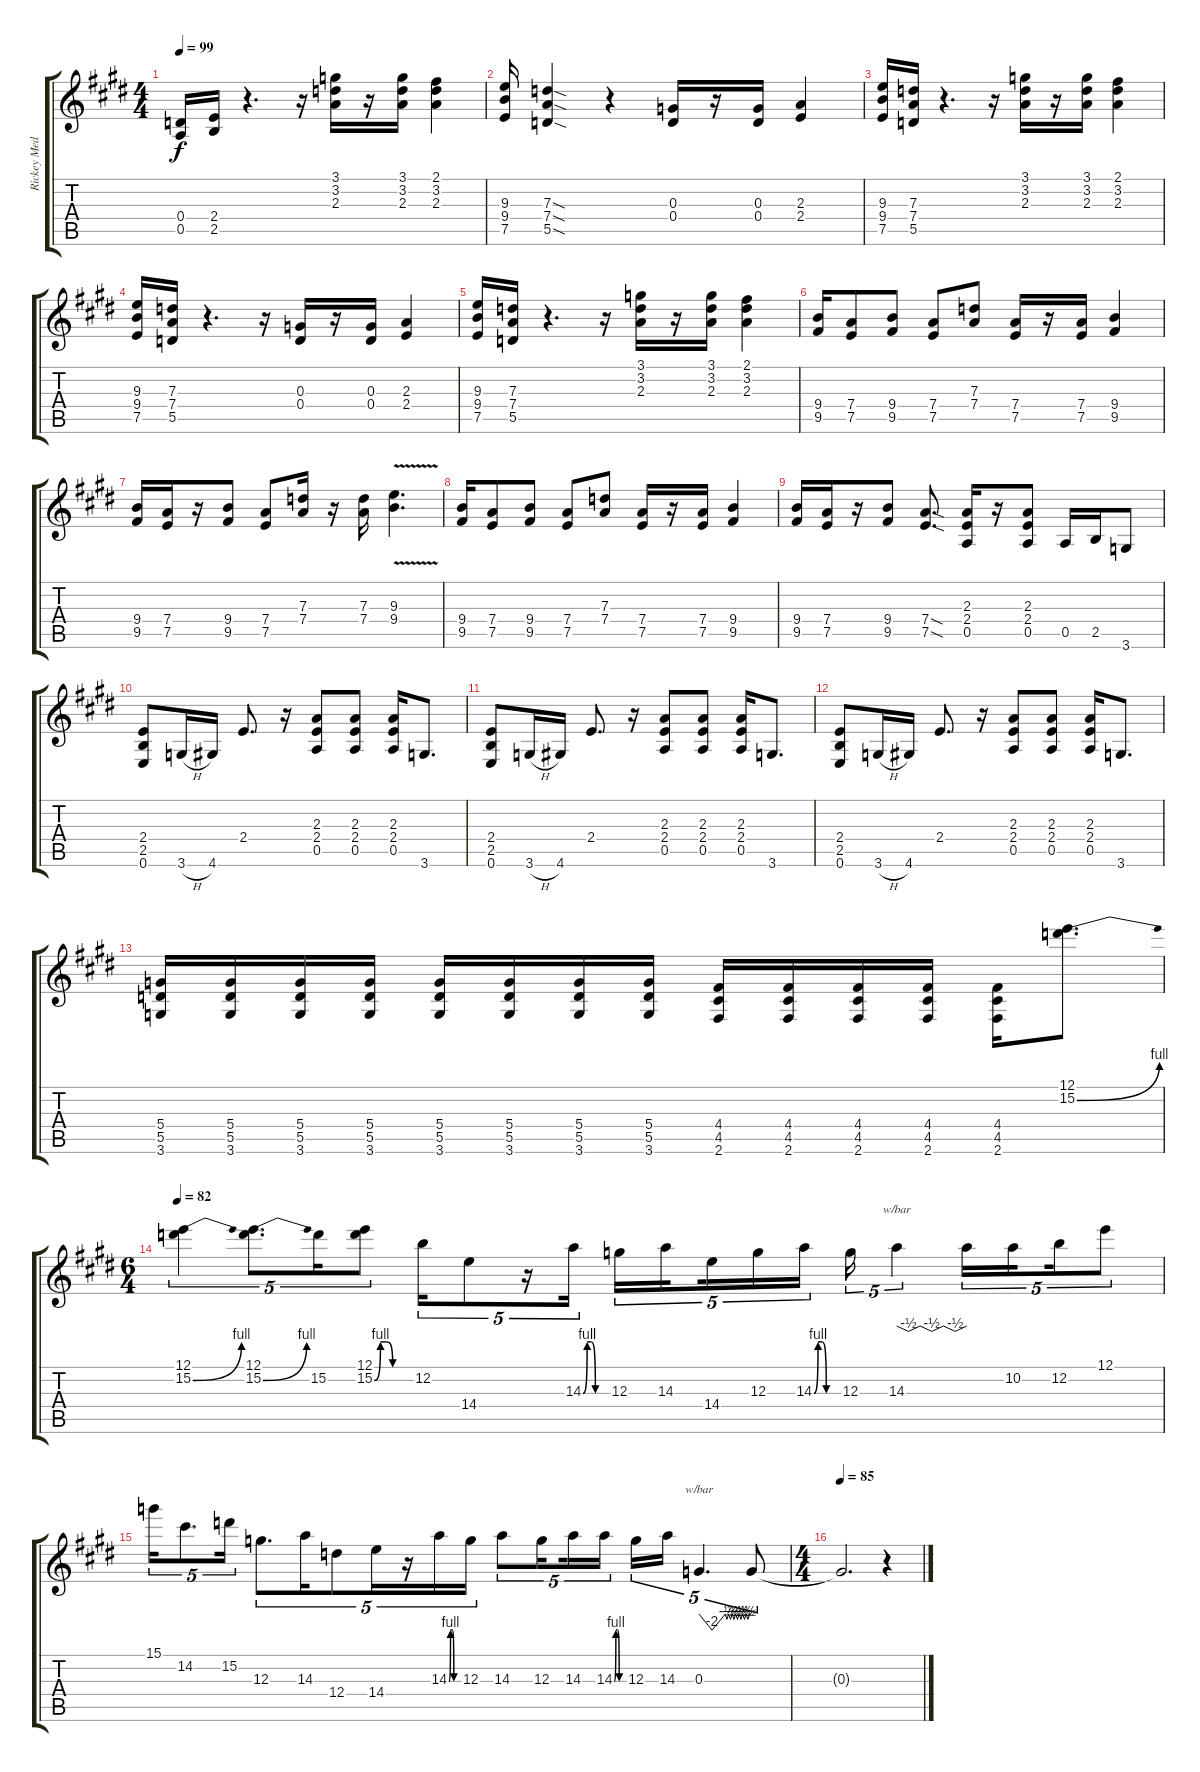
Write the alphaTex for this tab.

\track ("Rickey Medlocke Guitar" "Rickey Med") {instrument overdrivenguitar}
\staff {score tabs}
\tuning (E4 B3 G3 D3 A2 E2) {hide}
\ts (4 4)
\tempo 99
\clef g2
\ks e
(0.4 0.5).16{dy f} (2.4 2.5).16 r.4{d} r.16 (3.1 3.2 2.3).16 r.16 (3.1 3.2 2.3).16 (2.1 3.2 2.3).4 |
(9.3 9.4 7.5).16 (7.3{sod} 7.4{sod} 5.5{sod}).4 r.4 (0.3 0.4).16 r.16 (0.3 0.4).16 (2.3 2.4).4 |
(9.3 9.4 7.5).16 (7.3 7.4 5.5).16 r.4{d} r.16 (3.1 3.2 2.3).16 r.16 (3.1 3.2 2.3).16 (2.1 3.2 2.3).4 |
(9.3 9.4 7.5).16 (7.3 7.4 5.5).16 r.4{d} r.16 (0.3 0.4).16 r.16 (0.3 0.4).16 (2.3 2.4).4 |
(9.3 9.4 7.5).16 (7.3 7.4 5.5).16 r.4{d} r.16 (3.1 3.2 2.3).16 r.16 (3.1 3.2 2.3).16 (2.1 3.2 2.3).4 |
(9.4 9.5).16 (7.4 7.5).8 (9.4 9.5).8 (7.4 7.5).8 (7.3 7.4).8 (7.4 7.5).16 r.16 (7.4 7.5).16 (9.4 9.5).4 |
(9.4 9.5).16 (7.4 7.5).16 r.16 (9.4 9.5).8 (7.4 7.5).8 (7.3 7.4).16 r.16 (7.3 7.4).16 (9.3 9.4{v}).4{d} |
(9.4 9.5).16 (7.4 7.5).8 (9.4 9.5).8 (7.4 7.5).8 (7.3 7.4).8 (7.4 7.5).16 r.16 (7.4 7.5).16 (9.4 9.5).4 |
(9.4 9.5).16 (7.4 7.5).16 r.16 (9.4 9.5).8 (7.4{sod} 7.5{sod}).8{d} (2.3 2.4 0.5).16 r.16 (2.3 2.4 0.5).8 0.5.16 2.5.16 3.6.8 |
(2.4 2.5 0.6).8 3.6{h}.16 4.6.16 2.4.8{d} r.16 (2.3 2.4 0.5).8 (2.3 2.4 0.5).8 (2.3 2.4 0.5).16 3.6.8{d} |
(2.4 2.5 0.6).8 3.6{h}.16 4.6.16 2.4.8{d} r.16 (2.3 2.4 0.5).8 (2.3 2.4 0.5).8 (2.3 2.4 0.5).16 3.6.8{d} |
(2.4 2.5 0.6).8 3.6{h}.16 4.6.16 2.4.8{d} r.16 (2.3 2.4 0.5).8 (2.3 2.4 0.5).8 (2.3 2.4 0.5).16 3.6.8{d} |
(5.4 5.5 3.6).16 (5.4 5.5 3.6).16 (5.4 5.5 3.6).16 (5.4 5.5 3.6).16 (5.4 5.5 3.6).16 (5.4 5.5 3.6).16 (5.4 5.5 3.6).16 (5.4 5.5 3.6).16 (4.4 4.5 2.6).16 (4.4 4.5 2.6).16 (4.4 4.5 2.6).16 (4.4 4.5 2.6).16 (4.4 4.5 2.6).16 (12.1 15.2{be (bend 0 0 60 4)}).8{d volume 15} |
\ts (6 4)
\tempo 82
(12.1 15.2{be (bend 0 0 60 4)}).4{tu (5 4)} (12.1 15.2{be (bend 0 0 60 4)}).8{d tu (5 4)} 15.2.16{tu (5 4)} (12.1 15.2{be (custom 0 0 10 4 20 4 30 0 60 0)}).8{tu (5 4)} 12.2.16{tu (5 4)} 14.4.8{tu (5 4)} r.16{tu (5 4)} 14.3{be (custom 0 0 10 4 20 4 30 0 60 0)}.16{tu (5 4)} 12.3.16{tu (5 4)} 14.3.16{tu (5 4) beam splitsecondary} 14.4.16{tu (5 4)} 12.3.16{tu (5 4)} 14.3{be (custom 0 0 10 4 20 4 30 0 60 0)}.16{tu (5 4)} 12.3.16{tu (5 4)} 14.3.4{tu (5 4) tbe (custom default 0 0 10 -2 20 0 30 -2 40 0 50 -2 60 0)} 14.3{t}.16{tu (5 4)} 10.2.16{tu (5 4) beam splitsecondary} 12.2.16{tu (5 4)} 12.1.8{tu (5 4)} |
15.1.16{tu (5 4)} 14.2.8{d tu (5 4)} 15.2.16{tu (5 4)} 12.3.8{d tu (5 4)} 14.3.16{tu (5 4)} 12.4.8{tu (5 4)} 14.4.16{tu (5 4)} r.16{tu (5 4)} 14.3{be (custom 0 0 10 4 20 4 30 0 60 0)}.16{tu (5 4)} 12.3.16{tu (5 4)} 14.3.8{tu (5 4)} 12.3.16{tu (5 4) beam splitsecondary} 14.3.16{tu (5 4)} 14.3{be (custom 0 0 10 4 20 4 30 0 60 0)}.16{tu (5 4)} 12.3.16{tu (5 4)} 14.3.16{tu (5 4)} 0.3.4{d tu (5 4) tbe (custom default 0 0 15 -8 30 0 32 -2 34 0 36 -2 38 0 40 -2 42 0 44 -2 46 0 48 -2 50 0 52 -2 54 0 56 -2 58 0 60 0)} 0.3{t}.8{tu (5 4)} |
\ts (4 4)
\tempo 100
\tempo 85
0.3{t}.2{d instrument overdrivenguitar} r.4
